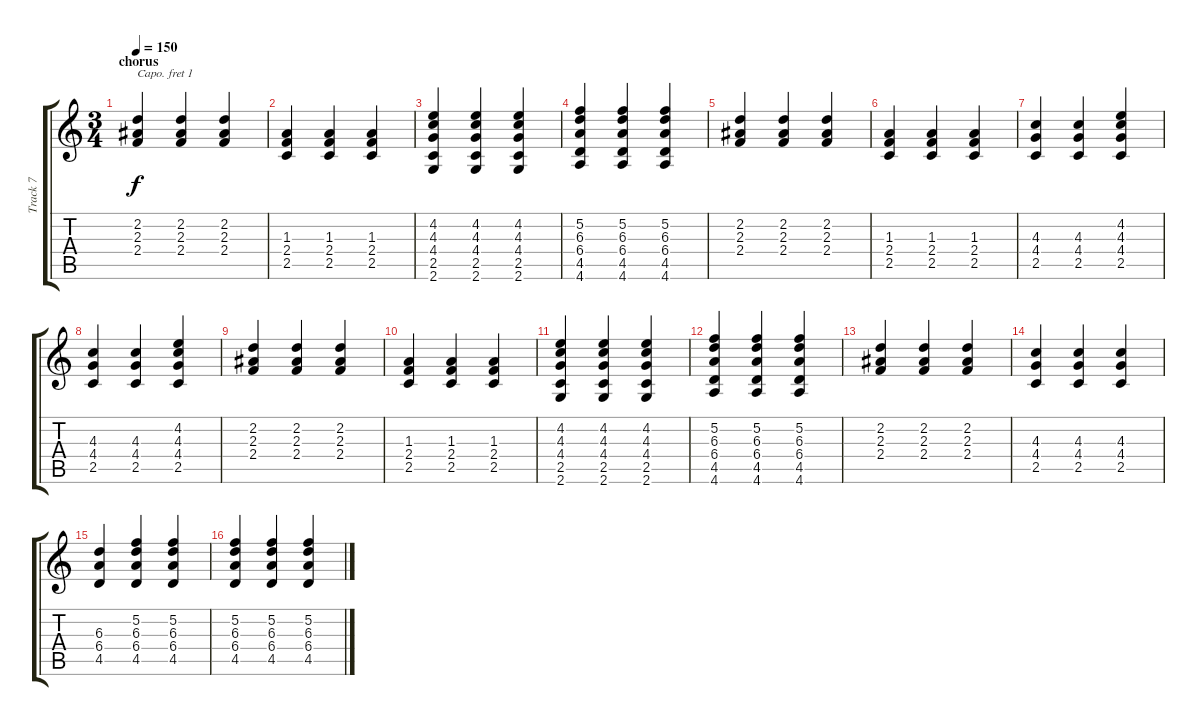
\track ("Track 7" "Track 7") {instrument distortionguitar}
\staff {score tabs}
\capo 1
\tuning (E4 B3 G3 D3 A2 E2) {hide}
\ts (3 4)
\section ("" "chorus")
\tempo 150
\clef g2
\ks c
(2.2 2.3 2.4).4{dy f} (2.2 2.3 2.4).4 (2.2 2.3 2.4).4 |
(1.3 2.4 2.5).4 (1.3 2.4 2.5).4 (1.3 2.4 2.5).4 |
(4.2 4.3 4.4 2.5 2.6).4 (4.2 4.3 4.4 2.5 2.6).4 (4.2 4.3 4.4 2.5 2.6).4 |
(5.2 6.3 6.4 4.5 4.6).4 (5.2 6.3 6.4 4.5 4.6).4 (5.2 6.3 6.4 4.5 4.6).4 |
(2.2 2.3 2.4).4 (2.2 2.3 2.4).4 (2.2 2.3 2.4).4 |
(1.3 2.4 2.5).4 (1.3 2.4 2.5).4 (1.3 2.4 2.5).4 |
(4.3 4.4 2.5).4 (4.3 4.4 2.5).4 (4.2 4.3 4.4 2.5).4 |
(4.3 4.4 2.5).4 (4.3 4.4 2.5).4 (4.2 4.3 4.4 2.5).4 |
(2.2 2.3 2.4).4 (2.2 2.3 2.4).4 (2.2 2.3 2.4).4 |
(1.3 2.4 2.5).4 (1.3 2.4 2.5).4 (1.3 2.4 2.5).4 |
(4.2 4.3 4.4 2.5 2.6).4 (4.2 4.3 4.4 2.5 2.6).4 (4.2 4.3 4.4 2.5 2.6).4 |
(5.2 6.3 6.4 4.5 4.6).4 (5.2 6.3 6.4 4.5 4.6).4 (5.2 6.3 6.4 4.5 4.6).4 |
(2.2 2.3 2.4).4 (2.2 2.3 2.4).4 (2.2 2.3 2.4).4 |
(4.3 4.4 2.5).4 (4.3 4.4 2.5).4 (4.3 4.4 2.5).4 |
(6.3 6.4 4.5).4 (5.2 6.3 6.4 4.5).4 (5.2 6.3 6.4 4.5).4 |
(5.2 6.3 6.4 4.5).4 (5.2 6.3 6.4 4.5).4 (5.2 6.3 6.4 4.5).4
